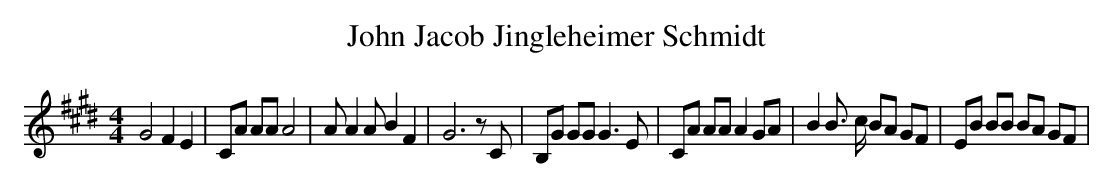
X:1
T:John Jacob Jingleheimer Schmidt
M:4/4
L:1/8
K:E
 G4 F2 E2| CA AA A4| A A2 A B2 F2| G6 z C| B,G GG G3 E| CA AA A2 GA|\
 B2 B3/2 c/2 BA GF| EB BB BA GF|
